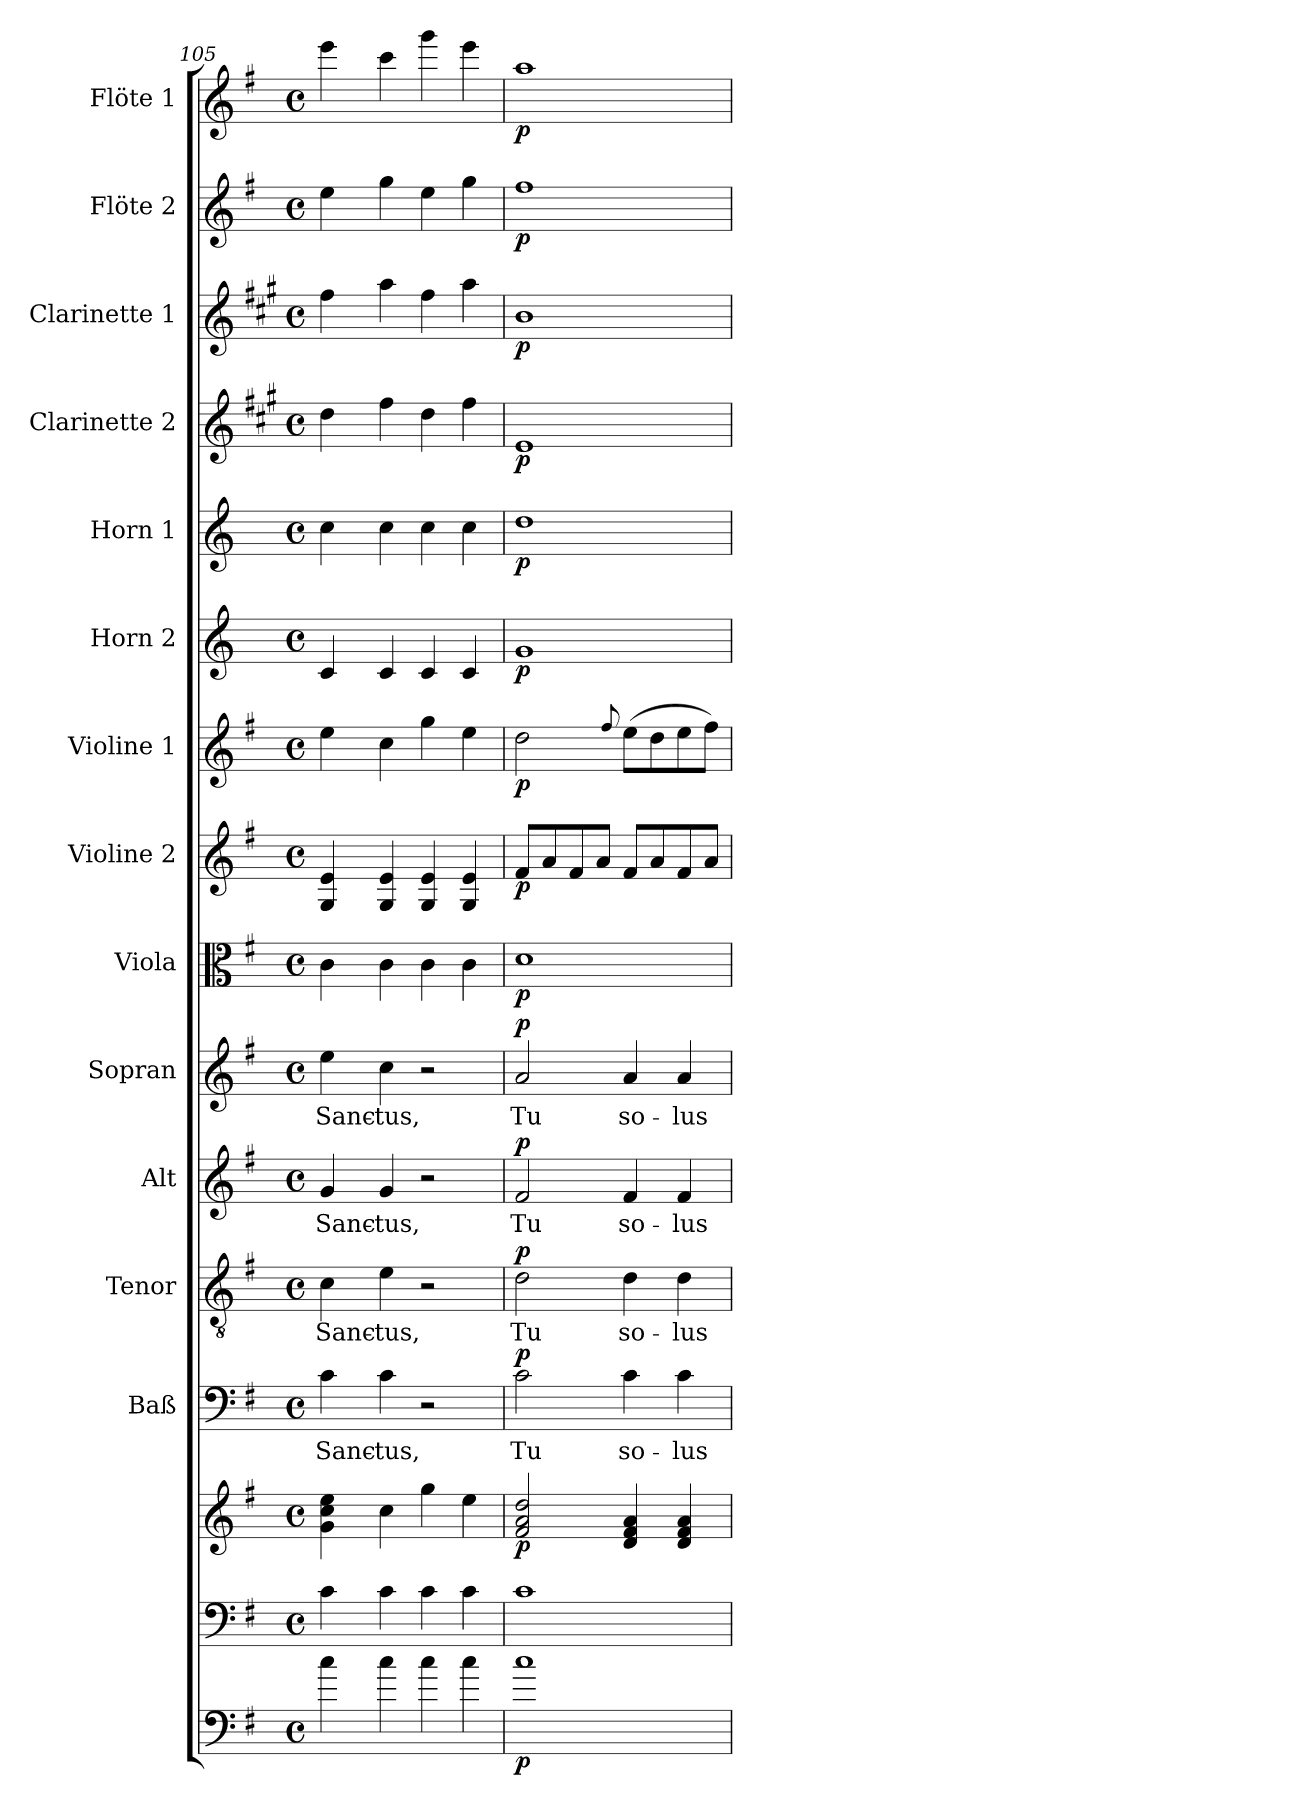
**kern	**dynam	**kern	**kern	**dynam	**kern	**text	**dynam	**kern	**text	**dynam	**kern	**text	**dynam	**kern	**text	**dynam	**kern	**dynam	**kern	**dynam	**kern	**dynam	**kern	**dynam	**kern	**dynam	**kern	**dynam	**kern	**dynam	**kern	**dynam	**kern	**dynam
*part15	*part15	*part14	*part14	*part14	*part13	*part13	*part13	*part12	*part12	*part12	*part11	*part11	*part11	*part10	*part10	*part10	*part9	*part9	*part8	*part8	*part7	*part7	*part6	*part6	*part5	*part5	*part4	*part4	*part3	*part3	*part2	*part2	*part1	*part1
*staff16	*staff16	*staff15	*staff14	*staff14/15	*staff13	*staff13	*staff13	*staff12	*staff12	*staff12	*staff11	*staff11	*staff11	*staff10	*staff10	*staff10	*staff9	*staff9	*staff8	*staff8	*staff7	*staff7	*staff6	*staff6	*staff5	*staff5	*staff4	*staff4	*staff3	*staff3	*staff2	*staff2	*staff1	*staff1
*	*	*	*	*	*I"Baß	*	*	*I"Tenor	*	*	*I"Alt	*	*	*I"Sopran	*	*	*I"Viola	*	*I"Violine 2	*	*I"Violine 1	*	*I"Horn 2	*	*I"Horn 1	*	*I"Clarinette 2	*	*I"Clarinette 1	*	*I"Flöte 2	*	*I"Flöte 1	*
*	*	*	*	*	*I'Baß	*	*	*I'Ten	*	*	*I'Alt	*	*	*I'Sop	*	*	*I'Vla.	*	*I'Vln. 2	*	*I'Vln. 1	*	*I'Hrn. 2	*	*I'Hrn. 1	*	*I'Cl. 2	*	*I'Cl. 1	*	*I'Fl. 2	*	*I'Fl. 1	*
!!LO:PB:g=z
*clefF4	*	*clefF4	*clefG2	*	*clefF4	*	*	*clefGv2	*	*	*clefG2	*	*	*clefG2	*	*	*clefC3	*	*clefG2	*	*clefG2	*	*clefG2	*	*clefG2	*	*clefG2	*	*clefG2	*	*clefG2	*	*clefG2	*
*ITrd7c12	*	*	*	*	*	*	*	*	*	*	*	*	*	*	*	*	*	*	*	*	*	*	*ITrd3c5	*	*ITrd3c5	*	*ITrd1c2	*	*ITrd1c2	*	*	*	*	*
*k[f#]	*	*k[f#]	*k[f#]	*	*k[f#]	*	*	*k[f#]	*	*	*k[f#]	*	*	*k[f#]	*	*	*k[f#]	*	*k[f#]	*	*k[f#]	*	*k[f#]	*	*k[f#]	*	*k[f#]	*	*k[f#]	*	*k[f#]	*	*k[f#]	*
*G:	*	*G:	*G:	*	*G:	*	*	*G:	*	*	*G:	*	*	*G:	*	*	*G:	*	*G:	*	*G:	*	*G:	*	*G:	*	*G:	*	*G:	*	*G:	*	*G:	*
*M4/4	*	*M4/4	*M4/4	*	*M4/4	*	*	*M4/4	*	*	*M4/4	*	*	*M4/4	*	*	*M4/4	*	*M4/4	*	*M4/4	*	*M4/4	*	*M4/4	*	*M4/4	*	*M4/4	*	*M4/4	*	*M4/4	*
*met(c)	*	*met(c)	*met(c)	*	*met(c)	*	*	*met(c)	*	*	*met(c)	*	*	*met(c)	*	*	*met(c)	*	*met(c)	*	*met(c)	*	*met(c)	*	*met(c)	*	*met(c)	*	*met(c)	*	*met(c)	*	*met(c)	*
=105	=105	=105	=105	=105	=105	=105	=105	=105	=105	=105	=105	=105	=105	=105	=105	=105	=105	=105	=105	=105	=105	=105	=105	=105	=105	=105	=105	=105	=105	=105	=105	=105	=105	=105
!	!	!	!	!	!	!LO:LY:b	!	!	!LO:LY:b	!	!	!LO:LY:b	!	!	!LO:LY:b	!	!	!	!	!	!	!	!	!	!	!	!	!	!	!	!	!	!	!
4c\	.	4c\	4g\ 4cc\ 4ee\	.	4c\	Sanc-	.	4c\	Sanc-	.	4g/	Sanc-	.	4ee\	Sanc-	.	4c\	.	4G/ 4e/	.	4ee\	.	4G/	.	4g\	.	4cc\	.	4ee\	.	4ee\	.	4eee\	.
!	!	!	!	!	!	!LO:LY:b	!	!	!LO:LY:b	!	!	!LO:LY:b	!	!	!LO:LY:b	!	!	!	!	!	!	!	!	!	!	!	!	!	!	!	!	!	!	!
4c\	.	4c\	4cc\	.	4c\	-tus,	.	4e\	-tus,	.	4g/	-tus,	.	4cc\	-tus,	.	4c\	.	4G/ 4e/	.	4cc\	.	4G/	.	4g\	.	4ee\	.	4gg\	.	4gg\	.	4ccc\	.
4c\	.	4c\	4gg\	.	2r	.	.	2r	.	.	2r	.	.	2r	.	.	4c\	.	4G/ 4e/	.	4gg\	.	4G/	.	4g\	.	4cc\	.	4ee\	.	4ee\	.	4ggg\	.
4c\	.	4c\	4ee\	.	.	.	.	.	.	.	.	.	.	.	.	.	4c\	.	4G/ 4e/	.	4ee\	.	4G/	.	4g\	.	4ee\	.	4gg\	.	4gg\	.	4eee\	.
=106	=106	=106	=106	=106	=106	=106	=106	=106	=106	=106	=106	=106	=106	=106	=106	=106	=106	=106	=106	=106	=106	=106	=106	=106	=106	=106	=106	=106	=106	=106	=106	=106	=106	=106
!	!LO:DY:b	!	!	!LO:DY:b	!	!LO:LY:b	!LO:DY:a	!	!LO:LY:b	!LO:DY:a	!	!LO:LY:b	!LO:DY:a	!	!LO:LY:b	!LO:DY:a	!	!LO:DY:b	!	!LO:DY:b	!	!LO:DY:b	!	!LO:DY:b	!	!LO:DY:b	!	!LO:DY:b	!	!LO:DY:b	!	!LO:DY:b	!	!LO:DY:b
1c	p	1c	2f#/ 2a/ 2dd/	p	2c\	Tu	p	2d\	Tu	p	2f#/	Tu	p	2a/	Tu	p	1d	p	8f#/L	p	2dd\	p	1d	p	1a	p	1d	p	1a	p	1ff#	p	1aa	p
.	.	.	.	.	.	.	.	.	.	.	.	.	.	.	.	.	.	.	8a/	.	.	.	.	.	.	.	.	.	.	.	.	.	.	.
.	.	.	.	.	.	.	.	.	.	.	.	.	.	.	.	.	.	.	8f#/	.	.	.	.	.	.	.	.	.	.	.	.	.	.	.
.	.	.	.	.	.	.	.	.	.	.	.	.	.	.	.	.	.	.	8a/J	.	.	.	.	.	.	.	.	.	.	.	.	.	.	.
.	.	.	.	.	.	.	.	.	.	.	.	.	.	.	.	.	.	.	.	.	8qqff#/	.	.	.	.	.	.	.	.	.	.	.	.	.
!	!	!	!	!	!	!LO:LY:b	!	!	!LO:LY:b	!	!	!LO:LY:b	!	!	!LO:LY:b	!	!	!	!	!	!	!	!	!	!	!	!	!	!	!	!	!	!	!
.	.	.	4d/ 4f#/ 4a/	.	4c\	so-	.	4d\	so-	.	4f#/	so-	.	4a/	so-	.	.	.	8f#/L	.	(>8ee\L	.	.	.	.	.	.	.	.	.	.	.	.	.
.	.	.	.	.	.	.	.	.	.	.	.	.	.	.	.	.	.	.	8a/	.	8dd\	.	.	.	.	.	.	.	.	.	.	.	.	.
!	!	!	!	!	!	!LO:LY:b	!	!	!LO:LY:b	!	!	!LO:LY:b	!	!	!LO:LY:b	!	!	!	!	!	!	!	!	!	!	!	!	!	!	!	!	!	!	!
.	.	.	4d/ 4f#/ 4a/	.	4c\	-lus	.	4d\	-lus	.	4f#/	-lus	.	4a/	-lus	.	.	.	8f#/	.	8ee\	.	.	.	.	.	.	.	.	.	.	.	.	.
.	.	.	.	.	.	.	.	.	.	.	.	.	.	.	.	.	.	.	8a/J	.	8ff#\J)	.	.	.	.	.	.	.	.	.	.	.	.	.
=	=	=	=	=	=	=	=	=	=	=	=	=	=	=	=	=	=	=	=	=	=	=	=	=	=	=	=	=	=	=	=	=	=	=
*-	*-	*-	*-	*-	*-	*-	*-	*-	*-	*-	*-	*-	*-	*-	*-	*-	*-	*-	*-	*-	*-	*-	*-	*-	*-	*-	*-	*-	*-	*-	*-	*-	*-	*-
